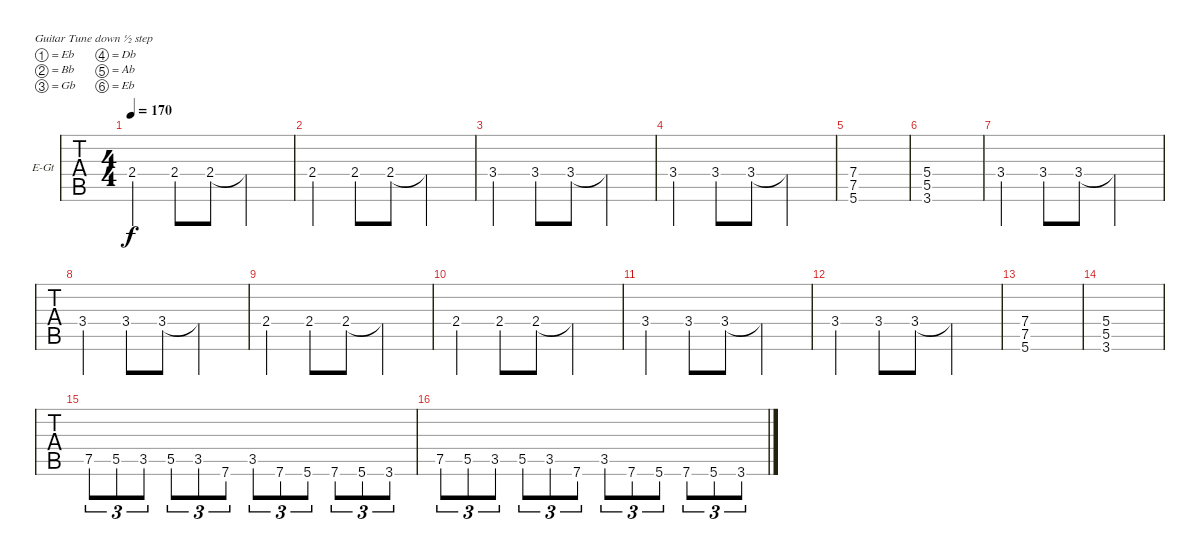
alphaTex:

\bracketExtendMode groupsimilarinstruments
\firstSystemTrackNameOrientation horizontal
\otherSystemsTrackNameOrientation horizontal
\track ("Илья Мамонтов" "E-Gt") {instrument distortionguitar}
\staff {tabs}
\tuning (Eb4 Bb3 Gb3 Db3 Ab2 Eb2)
\ts (4 4)
\tempo 170
\clef g2
\ks c
2.4.4{dy f} 2.4.8 2.4.8 2.4{t}.2 |
2.4.4 2.4.8 2.4.8 2.4{t}.2 |
3.4.4 3.4.8 3.4.8 3.4{t}.2 |
3.4.4 3.4.8 3.4.8 3.4{t}.2 |
(7.4 7.5 5.6).1 |
(5.4 5.5 3.6).1 |
3.4.4 3.4.8 3.4.8 3.4{t}.2 |
3.4.4 3.4.8 3.4.8 3.4{t}.2 |
2.4.4 2.4.8 2.4.8 2.4{t}.2 |
2.4.4 2.4.8 2.4.8 2.4{t}.2 |
3.4.4 3.4.8 3.4.8 3.4{t}.2 |
3.4.4 3.4.8 3.4.8 3.4{t}.2 |
(7.4 7.5 5.6).1 |
(5.4 5.5 3.6).1 |
7.5.8{tu (3 2)} 5.5.8{tu (3 2)} 3.5.8{tu (3 2)} 5.5.8{tu (3 2)} 3.5.8{tu (3 2)} 7.6.8{tu (3 2)} 3.5.8{tu (3 2)} 7.6.8{tu (3 2)} 5.6.8{tu (3 2)} 7.6.8{tu (3 2)} 5.6.8{tu (3 2)} 3.6.8{tu (3 2)} |
7.5.8{tu (3 2)} 5.5.8{tu (3 2)} 3.5.8{tu (3 2)} 5.5.8{tu (3 2)} 3.5.8{tu (3 2)} 7.6.8{tu (3 2)} 3.5.8{tu (3 2)} 7.6.8{tu (3 2)} 5.6.8{tu (3 2)} 7.6.8{tu (3 2)} 5.6.8{tu (3 2)} 3.6.8{tu (3 2)}
